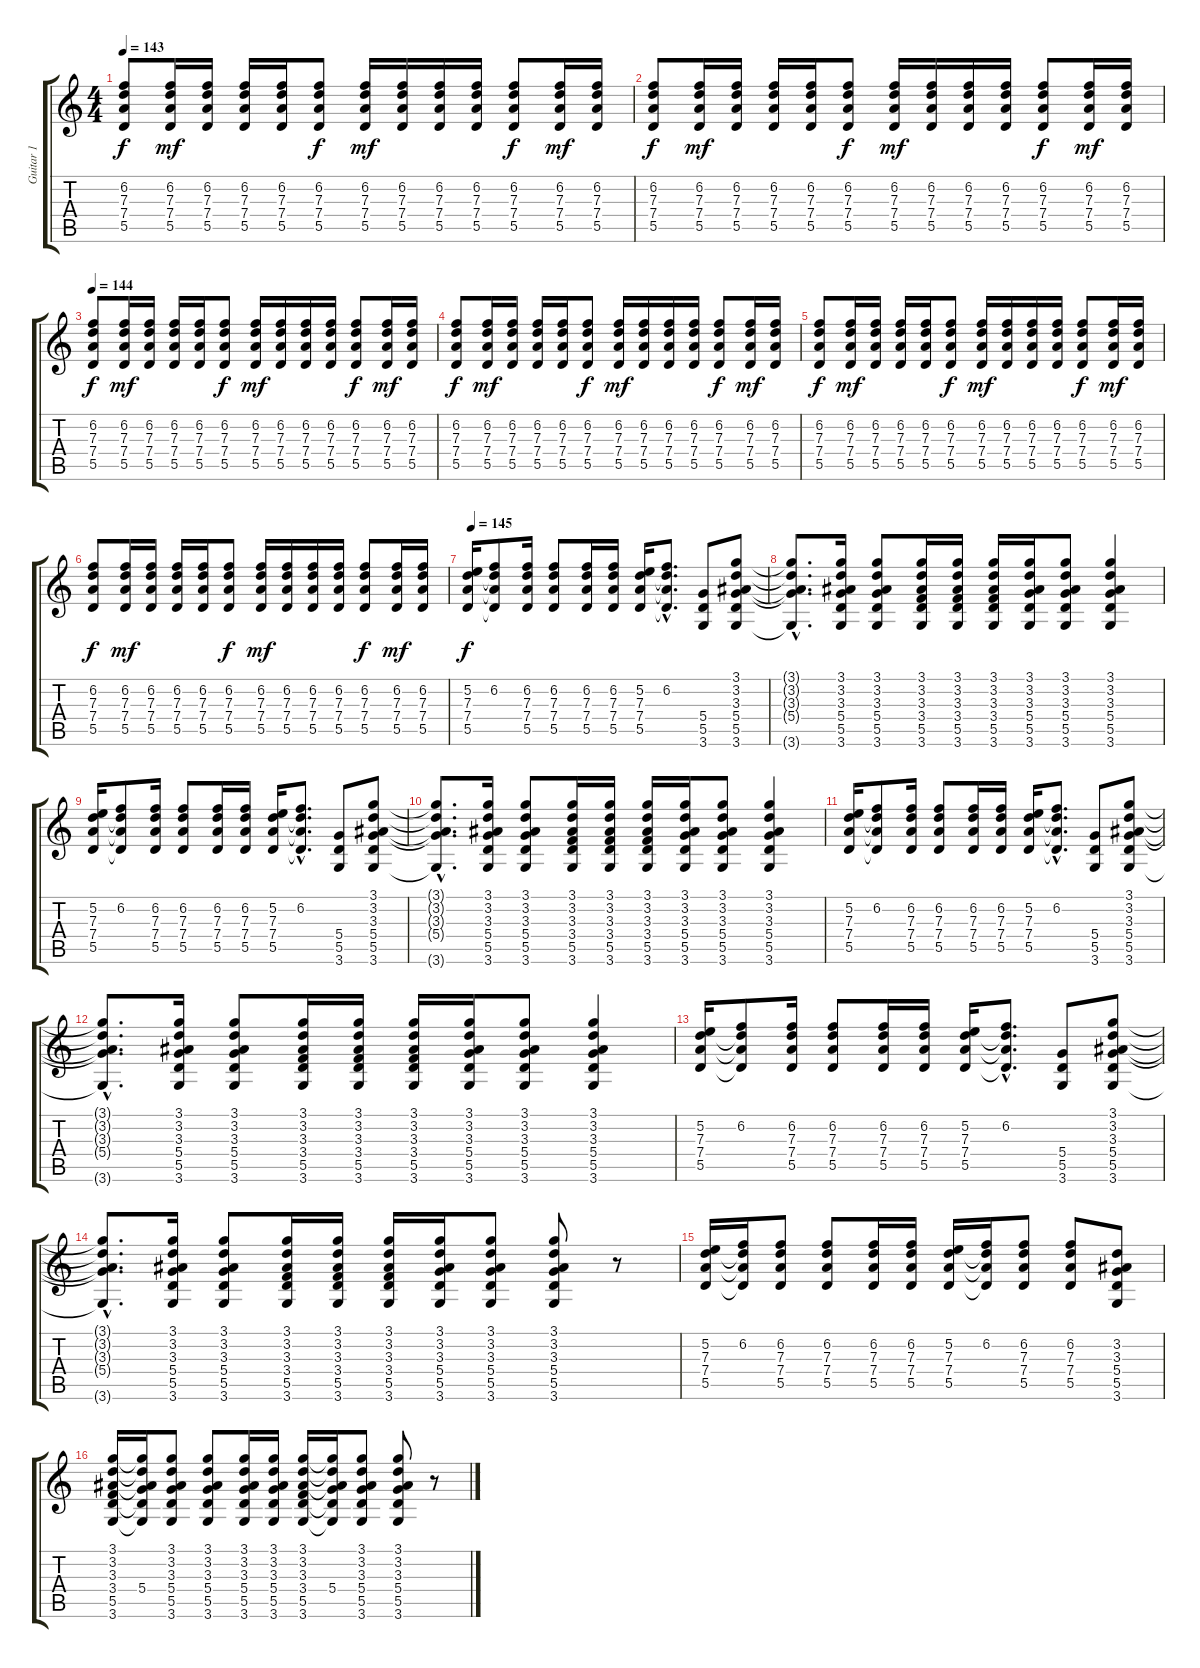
\track ("Guitar 1" "Guitar 1") {instrument electricguitarjazz}
\staff {score tabs}
\tuning (E4 B3 G3 D3 A2 E2) {hide}
\ts (4 4)
\tempo 143
\clef g2
\ks c
(6.2 7.3 7.4 5.5).8{dy f} (6.2 7.3 7.4 5.5).16{dy mf} (6.2 7.3 7.4 5.5).16 (6.2 7.3 7.4 5.5).16 (6.2 7.3 7.4 5.5).16 (6.2 7.3 7.4 5.5).8{dy f} (6.2 7.3 7.4 5.5).16{dy mf} (6.2 7.3 7.4 5.5).16 (6.2 7.3 7.4 5.5).16 (6.2 7.3 7.4 5.5).16 (6.2 7.3 7.4 5.5).8{dy f} (6.2 7.3 7.4 5.5).16{dy mf} (6.2 7.3 7.4 5.5).16 |
(6.2 7.3 7.4 5.5).8{dy f} (6.2 7.3 7.4 5.5).16{dy mf} (6.2 7.3 7.4 5.5).16 (6.2 7.3 7.4 5.5).16 (6.2 7.3 7.4 5.5).16 (6.2 7.3 7.4 5.5).8{dy f} (6.2 7.3 7.4 5.5).16{dy mf} (6.2 7.3 7.4 5.5).16 (6.2 7.3 7.4 5.5).16 (6.2 7.3 7.4 5.5).16 (6.2 7.3 7.4 5.5).8{dy f} (6.2 7.3 7.4 5.5).16{dy mf} (6.2 7.3 7.4 5.5).16 |
\tempo 144
(6.2 7.3 7.4 5.5).8{dy f} (6.2 7.3 7.4 5.5).16{dy mf} (6.2 7.3 7.4 5.5).16 (6.2 7.3 7.4 5.5).16 (6.2 7.3 7.4 5.5).16 (6.2 7.3 7.4 5.5).8{dy f} (6.2 7.3 7.4 5.5).16{dy mf} (6.2 7.3 7.4 5.5).16 (6.2 7.3 7.4 5.5).16 (6.2 7.3 7.4 5.5).16 (6.2 7.3 7.4 5.5).8{dy f} (6.2 7.3 7.4 5.5).16{dy mf} (6.2 7.3 7.4 5.5).16 |
(6.2 7.3 7.4 5.5).8{dy f} (6.2 7.3 7.4 5.5).16{dy mf} (6.2 7.3 7.4 5.5).16 (6.2 7.3 7.4 5.5).16 (6.2 7.3 7.4 5.5).16 (6.2 7.3 7.4 5.5).8{dy f} (6.2 7.3 7.4 5.5).16{dy mf} (6.2 7.3 7.4 5.5).16 (6.2 7.3 7.4 5.5).16 (6.2 7.3 7.4 5.5).16 (6.2 7.3 7.4 5.5).8{dy f} (6.2 7.3 7.4 5.5).16{dy mf} (6.2 7.3 7.4 5.5).16 |
(6.2 7.3 7.4 5.5).8{dy f} (6.2 7.3 7.4 5.5).16{dy mf} (6.2 7.3 7.4 5.5).16 (6.2 7.3 7.4 5.5).16 (6.2 7.3 7.4 5.5).16 (6.2 7.3 7.4 5.5).8{dy f} (6.2 7.3 7.4 5.5).16{dy mf} (6.2 7.3 7.4 5.5).16 (6.2 7.3 7.4 5.5).16 (6.2 7.3 7.4 5.5).16 (6.2 7.3 7.4 5.5).8{dy f} (6.2 7.3 7.4 5.5).16{dy mf} (6.2 7.3 7.4 5.5).16 |
(6.2 7.3 7.4 5.5).8{dy f} (6.2 7.3 7.4 5.5).16{dy mf} (6.2 7.3 7.4 5.5).16 (6.2 7.3 7.4 5.5).16 (6.2 7.3 7.4 5.5).16 (6.2 7.3 7.4 5.5).8{dy f} (6.2 7.3 7.4 5.5).16{dy mf} (6.2 7.3 7.4 5.5).16 (6.2 7.3 7.4 5.5).16 (6.2 7.3 7.4 5.5).16 (6.2 7.3 7.4 5.5).8{dy f} (6.2 7.3 7.4 5.5).16{dy mf} (6.2 7.3 7.4 5.5).16 |
\tempo 145
(5.2 7.3 7.4 5.5).16{dy f} (6.2 7.3{t} 7.4{t} 5.5{t}).8 (6.2 7.3 7.4 5.5).16 (6.2 7.3 7.4 5.5).8 (6.2 7.3 7.4 5.5).16 (6.2 7.3 7.4 5.5).16 (5.2 7.3 7.4 5.5).16 (6.2{hac} 7.3{hac t} 7.4{hac t} 5.5{hac t}).8{d} (5.4 5.5 3.6).8 (3.1 3.2 3.3 5.4 5.5 3.6).8 |
(3.1{hac t} 3.2{hac t} 3.3{hac t} 5.4{hac t} 3.6{hac t}).8{d} (3.1 3.2 3.3 5.4 5.5 3.6).16 (3.1 3.2 3.3 5.4 5.5 3.6).8 (3.1 3.2 3.3 3.4 5.5 3.6).16 (3.1 3.2 3.3 3.4 5.5 3.6).16 (3.1 3.2 3.3 3.4 5.5 3.6).16 (3.1 3.2 3.3 5.4 5.5 3.6).16 (3.1 3.2 3.3 5.4 5.5 3.6).8 (3.1 3.2 3.3 5.4 5.5 3.6).4 |
(5.2 7.3 7.4 5.5).16 (6.2 7.3{t} 7.4{t} 5.5{t}).8 (6.2 7.3 7.4 5.5).16 (6.2 7.3 7.4 5.5).8 (6.2 7.3 7.4 5.5).16 (6.2 7.3 7.4 5.5).16 (5.2 7.3 7.4 5.5).16 (6.2{hac} 7.3{hac t} 7.4{hac t} 5.5{hac t}).8{d} (5.4 5.5 3.6).8 (3.1 3.2 3.3 5.4 5.5 3.6).8 |
(3.1{hac t} 3.2{hac t} 3.3{hac t} 5.4{hac t} 3.6{hac t}).8{d} (3.1 3.2 3.3 5.4 5.5 3.6).16 (3.1 3.2 3.3 5.4 5.5 3.6).8 (3.1 3.2 3.3 3.4 5.5 3.6).16 (3.1 3.2 3.3 3.4 5.5 3.6).16 (3.1 3.2 3.3 3.4 5.5 3.6).16 (3.1 3.2 3.3 5.4 5.5 3.6).16 (3.1 3.2 3.3 5.4 5.5 3.6).8 (3.1 3.2 3.3 5.4 5.5 3.6).4 |
(5.2 7.3 7.4 5.5).16 (6.2 7.3{t} 7.4{t} 5.5{t}).8 (6.2 7.3 7.4 5.5).16 (6.2 7.3 7.4 5.5).8 (6.2 7.3 7.4 5.5).16 (6.2 7.3 7.4 5.5).16 (5.2 7.3 7.4 5.5).16 (6.2{hac} 7.3{hac t} 7.4{hac t} 5.5{hac t}).8{d} (5.4 5.5 3.6).8 (3.1 3.2 3.3 5.4 5.5 3.6).8 |
(3.1{hac t} 3.2{hac t} 3.3{hac t} 5.4{hac t} 3.6{hac t}).8{d} (3.1 3.2 3.3 5.4 5.5 3.6).16 (3.1 3.2 3.3 5.4 5.5 3.6).8 (3.1 3.2 3.3 3.4 5.5 3.6).16 (3.1 3.2 3.3 3.4 5.5 3.6).16 (3.1 3.2 3.3 3.4 5.5 3.6).16 (3.1 3.2 3.3 5.4 5.5 3.6).16 (3.1 3.2 3.3 5.4 5.5 3.6).8 (3.1 3.2 3.3 5.4 5.5 3.6).4 |
(5.2 7.3 7.4 5.5).16 (6.2 7.3{t} 7.4{t} 5.5{t}).8 (6.2 7.3 7.4 5.5).16 (6.2 7.3 7.4 5.5).8 (6.2 7.3 7.4 5.5).16 (6.2 7.3 7.4 5.5).16 (5.2 7.3 7.4 5.5).16 (6.2{hac} 7.3{hac t} 7.4{hac t} 5.5{hac t}).8{d} (5.4 5.5 3.6).8 (3.1 3.2 3.3 5.4 5.5 3.6).8 |
(3.1{hac t} 3.2{hac t} 3.3{hac t} 5.4{hac t} 3.6{hac t}).8{d} (3.1 3.2 3.3 5.4 5.5 3.6).16 (3.1 3.2 3.3 5.4 5.5 3.6).8 (3.1 3.2 3.3 3.4 5.5 3.6).16 (3.1 3.2 3.3 3.4 5.5 3.6).16 (3.1 3.2 3.3 3.4 5.5 3.6).16 (3.1 3.2 3.3 5.4 5.5 3.6).16 (3.1 3.2 3.3 5.4 5.5 3.6).8 (3.1 3.2 3.3 5.4 5.5 3.6).8 r.8 |
(5.2 7.3 7.4 5.5).16 (6.2 7.3{t} 7.4{t} 5.5{t}).16 (6.2 7.3 7.4 5.5).8 (6.2 7.3 7.4 5.5).8 (6.2 7.3 7.4 5.5).16 (6.2 7.3 7.4 5.5).16 (5.2 7.3 7.4 5.5).16 (6.2 7.3{t} 7.4{t} 5.5{t}).16 (6.2 7.3 7.4 5.5).8 (6.2 7.3 7.4 5.5).8 (3.2 3.3 5.4 5.5 3.6).8 |
(3.1 3.2 3.3 3.4 5.5 3.6).16 (3.1{t} 3.2{t} 3.3{t} 5.4 5.5{t} 3.6{t}).16 (3.1 3.2 3.3 5.4 5.5 3.6).8 (3.1 3.2 3.3 5.4 5.5 3.6).8 (3.1 3.2 3.3 5.4 5.5 3.6).16 (3.1 3.2 3.3 5.4 5.5 3.6).16 (3.1 3.2 3.3 3.4 5.5 3.6).16 (3.1{t} 3.2{t} 3.3{t} 5.4 5.5{t} 3.6{t}).16 (3.1 3.2 3.3 5.4 5.5 3.6).8 (3.1 3.2 3.3 5.4 5.5 3.6).8 r.8
